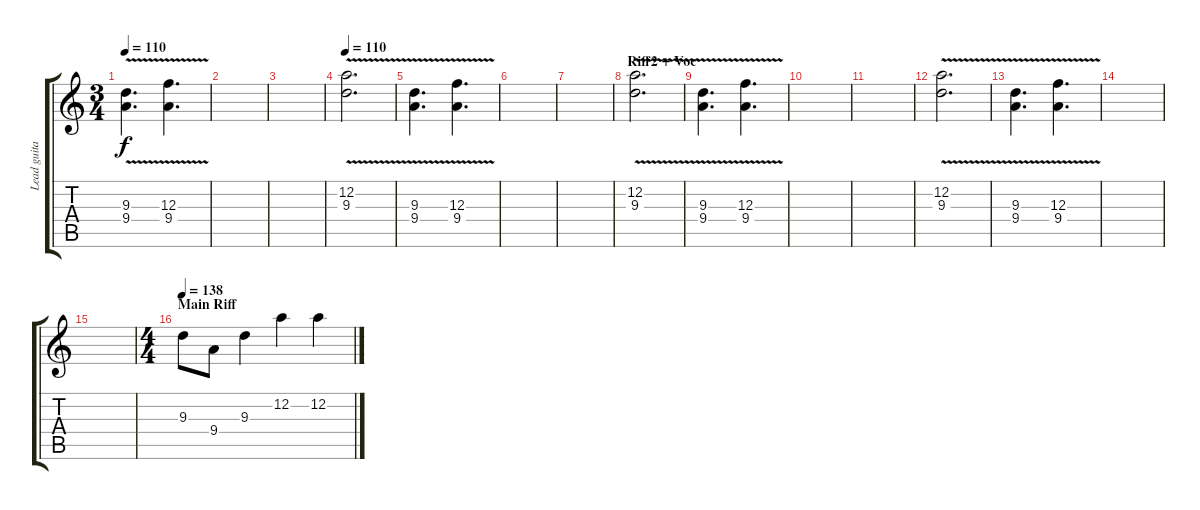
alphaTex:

\track ("Lead guitar 1" "Lead guita") {instrument overdrivenguitar}
\staff {score tabs}
\tuning (D4 A3 F3 C3 G2 D2) {hide}
\ts (3 4)
\tempo 110
\clef g2
\ks c
(9.3{v} 9.4).4{d dy f} (12.3{v} 9.4).4{d} |
|
|
\tempo 110
(12.2{v} 9.3).2{d} |
(9.3{v} 9.4).4{d} (12.3{v} 9.4).4{d} |
|
|
\section ("" "Riff2 + Voc")
(12.2{v} 9.3{v}).2{d volume 11} |
(9.3{v} 9.4).4{d} (12.3{v} 9.4).4{d} |
|
|
(12.2{v} 9.3{v}).2{d volume 11} |
(9.3{v} 9.4).4{d} (12.3{v} 9.4).4{d} |
|
|
\ts (4 4)
\section ("" "Main Riff")
\tempo 138
9.3.8 9.4.8 9.3.4 12.2.4 12.2.4
